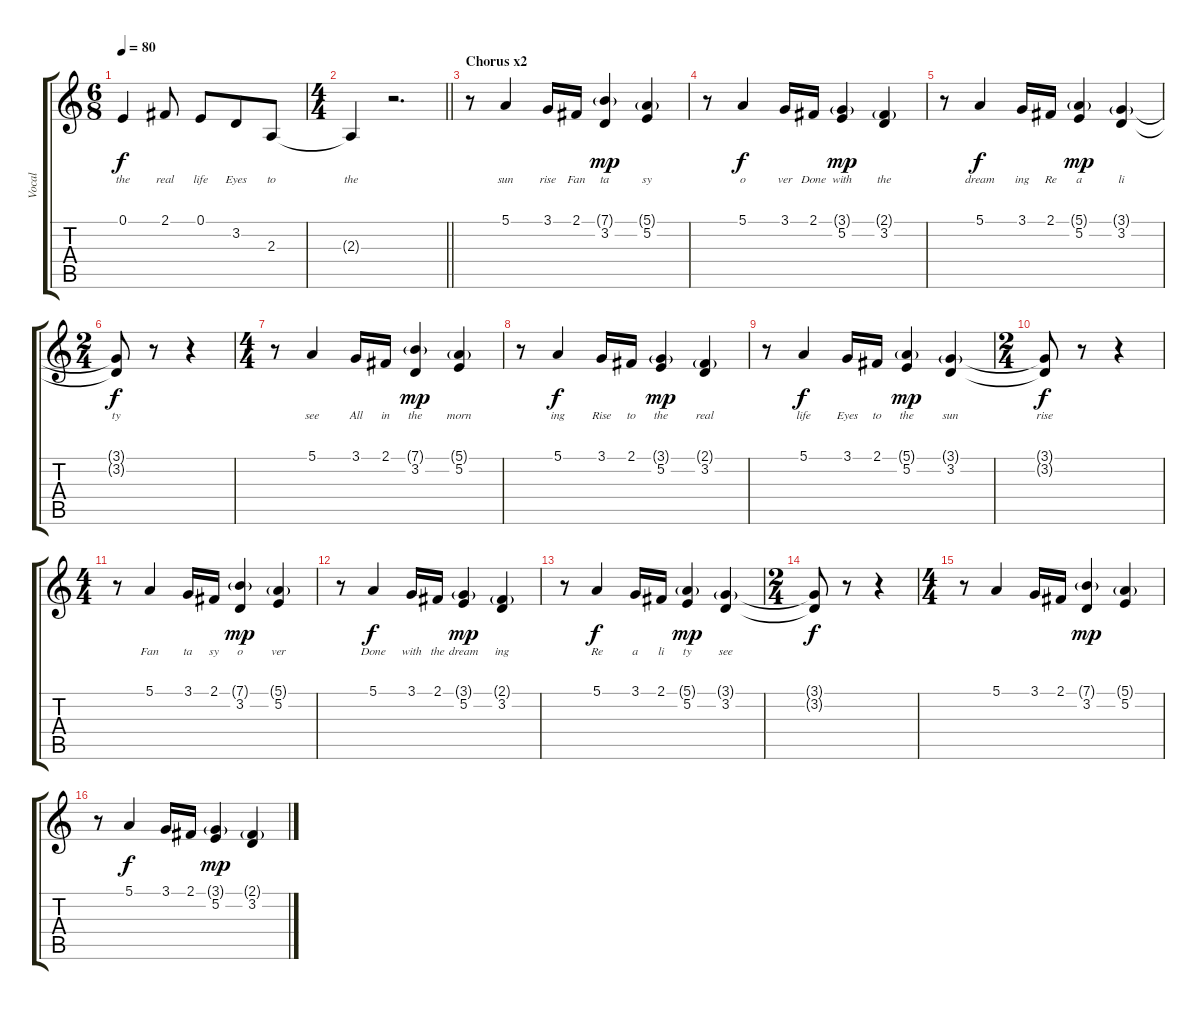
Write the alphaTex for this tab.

\track ("Vocal" "Vocal") {instrument acousticgrandpiano}
\staff {score tabs}
\tuning (E4 B3 G3 D3 A2 E2) {hide}
\ts (6 8)
\tempo 80
\clef g2
\ks c
0.1.4{lyrics (0 "the") lyrics (1 "") lyrics (2 "") lyrics (3 "") lyrics (4 "") dy f} 2.1.8{lyrics (0 "real") lyrics (1 "") lyrics (2 "") lyrics (3 "") lyrics (4 "")} 0.1.8{lyrics (0 "life") lyrics (1 "") lyrics (2 "") lyrics (3 "") lyrics (4 "")} 3.2.8{lyrics (0 "Eyes") lyrics (1 "") lyrics (2 "") lyrics (3 "") lyrics (4 "")} 2.3.8{lyrics (0 "to") lyrics (1 "") lyrics (2 "") lyrics (3 "") lyrics (4 "")} |
\ts (4 4)
\barLineRight lightlight
2.3{t}.4{lyrics (0 "the") lyrics (1 "") lyrics (2 "") lyrics (3 "") lyrics (4 "")} r.2{d} |
\section ("" "Chorus x2")
r.8 5.1.4{lyrics (0 "sun") lyrics (1 "") lyrics (2 "") lyrics (3 "") lyrics (4 "")} 3.1.16{lyrics (0 "rise") lyrics (1 "") lyrics (2 "") lyrics (3 "") lyrics (4 "")} 2.1.16{lyrics (0 "Fan") lyrics (1 "") lyrics (2 "") lyrics (3 "") lyrics (4 "")} (7.1{g} 3.2).4{lyrics (0 "ta") lyrics (1 "") lyrics (2 "") lyrics (3 "") lyrics (4 "") dy mp} (5.1{g} 5.2).4{lyrics (0 "sy") lyrics (1 "") lyrics (2 "") lyrics (3 "") lyrics (4 "")} |
r.8 5.1.4{lyrics (0 "o") lyrics (1 "") lyrics (2 "") lyrics (3 "") lyrics (4 "") dy f} 3.1.16{lyrics (0 "ver") lyrics (1 "") lyrics (2 "") lyrics (3 "") lyrics (4 "")} 2.1.16{lyrics (0 "Done") lyrics (1 "") lyrics (2 "") lyrics (3 "") lyrics (4 "")} (3.1{g} 5.2).4{lyrics (0 "with") lyrics (1 "") lyrics (2 "") lyrics (3 "") lyrics (4 "") dy mp} (2.1{g} 3.2).4{lyrics (0 "the") lyrics (1 "") lyrics (2 "") lyrics (3 "") lyrics (4 "")} |
r.8 5.1.4{lyrics (0 "dream") lyrics (1 "") lyrics (2 "") lyrics (3 "") lyrics (4 "") dy f} 3.1.16{lyrics (0 "ing") lyrics (1 "") lyrics (2 "") lyrics (3 "") lyrics (4 "")} 2.1.16{lyrics (0 "Re") lyrics (1 "") lyrics (2 "") lyrics (3 "") lyrics (4 "")} (5.1{g} 5.2).4{lyrics (0 "a") lyrics (1 "") lyrics (2 "") lyrics (3 "") lyrics (4 "") dy mp} (3.1{g} 3.2).4{lyrics (0 "li") lyrics (1 "") lyrics (2 "") lyrics (3 "") lyrics (4 "")} |
\ts (2 4)
(3.1{t} 3.2{t}).8{lyrics (0 "ty") lyrics (1 "") lyrics (2 "") lyrics (3 "") lyrics (4 "") dy f} r.8 r.4 |
\ts (4 4)
r.8 5.1.4{lyrics (0 "see") lyrics (1 "") lyrics (2 "") lyrics (3 "") lyrics (4 "")} 3.1.16{lyrics (0 "All") lyrics (1 "") lyrics (2 "") lyrics (3 "") lyrics (4 "")} 2.1.16{lyrics (0 "in") lyrics (1 "") lyrics (2 "") lyrics (3 "") lyrics (4 "")} (7.1{g} 3.2).4{lyrics (0 "the") lyrics (1 "") lyrics (2 "") lyrics (3 "") lyrics (4 "") dy mp} (5.1{g} 5.2).4{lyrics (0 "morn") lyrics (1 "") lyrics (2 "") lyrics (3 "") lyrics (4 "")} |
r.8 5.1.4{lyrics (0 "ing") lyrics (1 "") lyrics (2 "") lyrics (3 "") lyrics (4 "") dy f} 3.1.16{lyrics (0 "Rise") lyrics (1 "") lyrics (2 "") lyrics (3 "") lyrics (4 "")} 2.1.16{lyrics (0 "to") lyrics (1 "") lyrics (2 "") lyrics (3 "") lyrics (4 "")} (3.1{g} 5.2).4{lyrics (0 "the") lyrics (1 "") lyrics (2 "") lyrics (3 "") lyrics (4 "") dy mp} (2.1{g} 3.2).4{lyrics (0 "real") lyrics (1 "") lyrics (2 "") lyrics (3 "") lyrics (4 "")} |
r.8 5.1.4{lyrics (0 "life") lyrics (1 "") lyrics (2 "") lyrics (3 "") lyrics (4 "") dy f} 3.1.16{lyrics (0 "Eyes") lyrics (1 "") lyrics (2 "") lyrics (3 "") lyrics (4 "")} 2.1.16{lyrics (0 "to") lyrics (1 "") lyrics (2 "") lyrics (3 "") lyrics (4 "")} (5.1{g} 5.2).4{lyrics (0 "the") lyrics (1 "") lyrics (2 "") lyrics (3 "") lyrics (4 "") dy mp} (3.1{g} 3.2).4{lyrics (0 "sun") lyrics (1 "") lyrics (2 "") lyrics (3 "") lyrics (4 "")} |
\ts (2 4)
(3.1{t} 3.2{t}).8{lyrics (0 "rise") lyrics (1 "") lyrics (2 "") lyrics (3 "") lyrics (4 "") dy f} r.8 r.4 |
\ts (4 4)
r.8 5.1.4{lyrics (0 "Fan") lyrics (1 "") lyrics (2 "") lyrics (3 "") lyrics (4 "")} 3.1.16{lyrics (0 "ta") lyrics (1 "") lyrics (2 "") lyrics (3 "") lyrics (4 "")} 2.1.16{lyrics (0 "sy") lyrics (1 "") lyrics (2 "") lyrics (3 "") lyrics (4 "")} (7.1{g} 3.2).4{lyrics (0 "o") lyrics (1 "") lyrics (2 "") lyrics (3 "") lyrics (4 "") dy mp} (5.1{g} 5.2).4{lyrics (0 "ver") lyrics (1 "") lyrics (2 "") lyrics (3 "") lyrics (4 "")} |
r.8 5.1.4{lyrics (0 "Done") lyrics (1 "") lyrics (2 "") lyrics (3 "") lyrics (4 "") dy f} 3.1.16{lyrics (0 "with") lyrics (1 "") lyrics (2 "") lyrics (3 "") lyrics (4 "")} 2.1.16{lyrics (0 "the") lyrics (1 "") lyrics (2 "") lyrics (3 "") lyrics (4 "")} (3.1{g} 5.2).4{lyrics (0 "dream") lyrics (1 "") lyrics (2 "") lyrics (3 "") lyrics (4 "") dy mp} (2.1{g} 3.2).4{lyrics (0 "ing") lyrics (1 "") lyrics (2 "") lyrics (3 "") lyrics (4 "")} |
r.8 5.1.4{lyrics (0 "Re") lyrics (1 "") lyrics (2 "") lyrics (3 "") lyrics (4 "") dy f} 3.1.16{lyrics (0 "a") lyrics (1 "") lyrics (2 "") lyrics (3 "") lyrics (4 "")} 2.1.16{lyrics (0 "li") lyrics (1 "") lyrics (2 "") lyrics (3 "") lyrics (4 "")} (5.1{g} 5.2).4{lyrics (0 "ty") lyrics (1 "") lyrics (2 "") lyrics (3 "") lyrics (4 "") dy mp} (3.1{g} 3.2).4{lyrics (0 "see") lyrics (1 "") lyrics (2 "") lyrics (3 "") lyrics (4 "")} |
\ts (2 4)
(3.1{t} 3.2{t}).8{dy f} r.8 r.4 |
\ts (4 4)
r.8 5.1.4 3.1.16 2.1.16 (7.1{g} 3.2).4{dy mp} (5.1{g} 5.2).4 |
r.8 5.1.4{dy f} 3.1.16 2.1.16 (3.1{g} 5.2).4{dy mp} (2.1{g} 3.2).4
